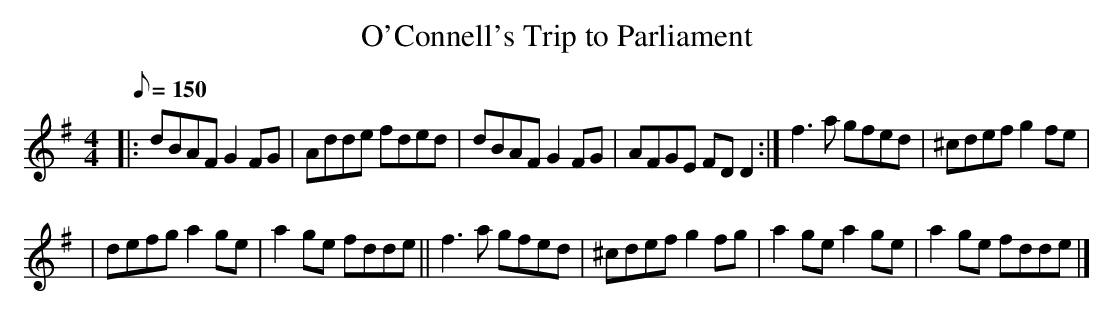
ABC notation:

X:1
T:O'Connell's Trip to Parliament
M:4/4
L:1/8
Q:150
K:Dmix
|: dBAF G2FG | Adde fded | dBAF G2FG | AFGE FDD2 :| f3a gfed | ^cdef g2fe |
| defg a2ge | a2ge fdde  || f3a gfed | ^cdef g2fg | a2ge a2ge | a2ge fdde |]
